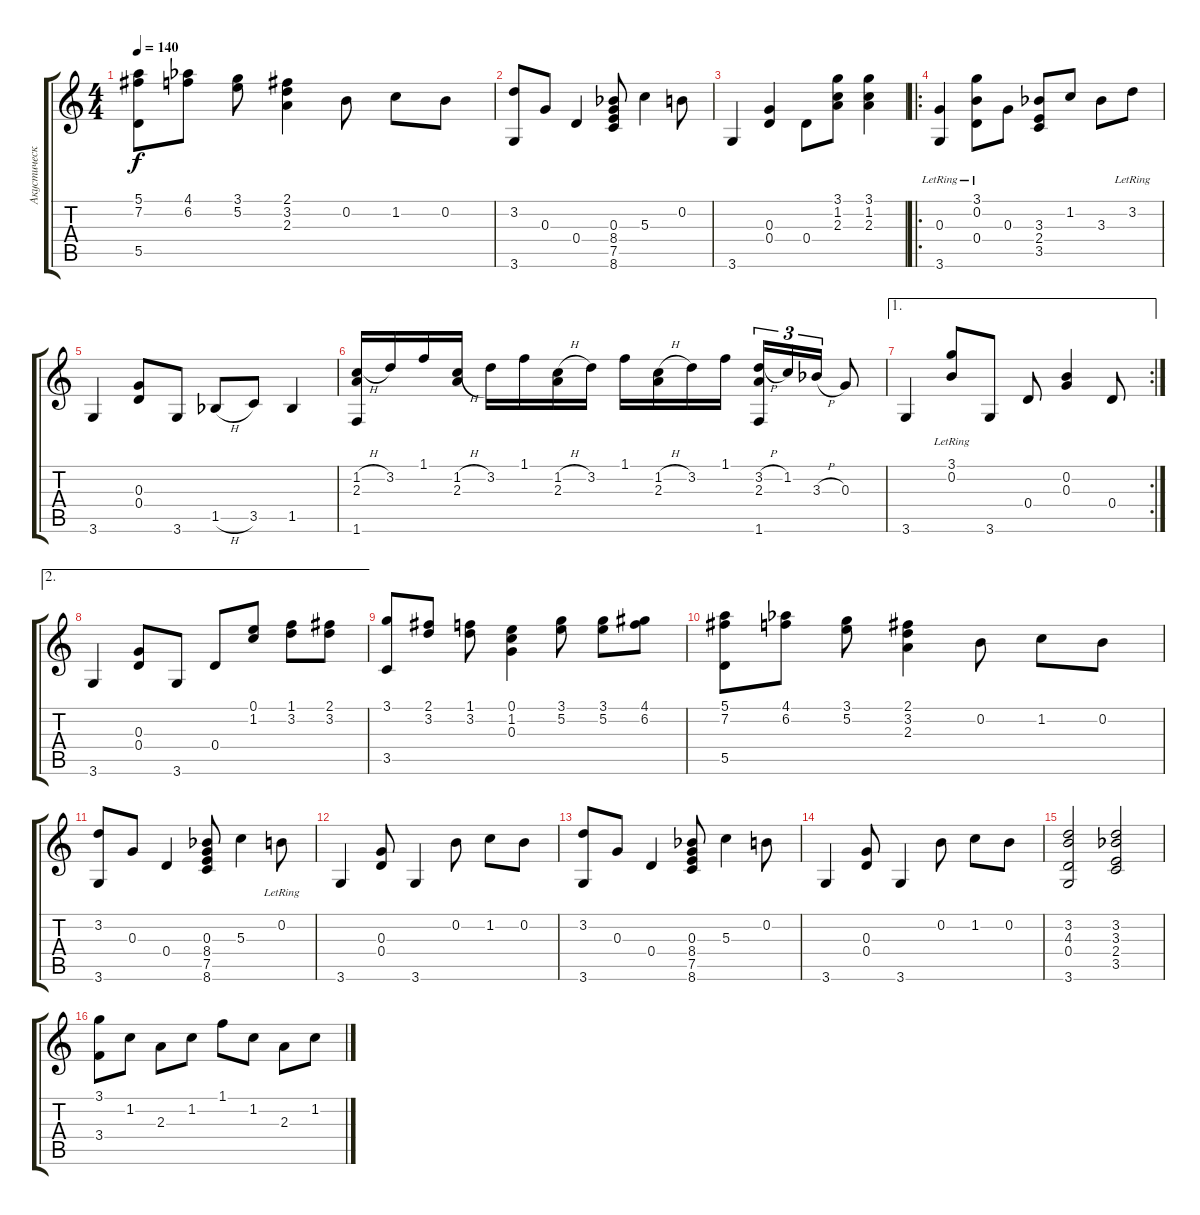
\track ("Акустическая Гитара (ст" "Акустическ") {instrument acousticguitarsteel}
\staff {score tabs}
\tuning (E4 B3 G3 D3 A2 E2) {hide}
\ts (4 4)
\tempo 140
\clef g2
\ks c
(5.1 7.2 5.5).8{dy f} (4.1{acc b} 6.2).8 (3.1 5.2).8 (2.1 3.2 2.3).4 0.2.8 1.2.8 0.2.8 |
(3.2 3.6).8 0.3.8 0.4.4 (0.3 8.4{acc b} 7.5 8.6).8 5.3.4 0.2.8 |
3.6.4 (0.3 0.4).4 0.4.8 (3.1 1.2 2.3).8 (3.1 1.2 2.3).4 |
\ro
(0.3 3.6{lr}).4 (3.1{lr} 0.2 0.4).8 0.3.8 (3.3{acc b} 2.4 3.5).8 1.2.8 3.3{acc b}.8 3.2{lr}.8 |
3.6.4 (0.3 0.4).8 3.6.8 1.5{h acc b}.8 3.5.8 1.5{acc b}.4 |
(1.2{h} 2.3 1.6).16 3.2.16 1.1.16 (1.2{h} 2.3).16 3.2.16 1.1.16 (1.2{h} 2.3).16 3.2.16 1.1.16 (1.2{h} 2.3).16 3.2.16 1.1.16 (3.2{h} 2.3 1.6).16{tu (3 2)} 1.2.16{tu (3 2)} 3.3{h acc b}.16{tu (3 2)} 0.3.8 |
\ae 1
\rc 2
3.6.4 (3.1{lr} 0.2).8 3.6.8 0.4.8 (0.2 0.3).4 0.4.8 |
\ae 2
3.6.4 (0.3 0.4).8 3.6.8 0.4.8 (0.1 1.2).8 (1.1 3.2).8 (2.1 3.2).8 |
(3.1 3.5).8 (2.1 3.2).8 (1.1 3.2).8 (0.1 1.2 0.3).4 (3.1 5.2).8 (3.1 5.2).8 (4.1 6.2).8 |
(5.1 7.2 5.5).8 (4.1{acc b} 6.2).8 (3.1 5.2).8 (2.1 3.2 2.3).4 0.2.8 1.2.8 0.2.8 |
(3.2 3.6).8 0.3.8 0.4.4 (0.3 8.4{acc b} 7.5 8.6).8 5.3.4 0.2{lr}.8 |
3.6.4 (0.3 0.4).8 3.6.4 0.2.8 1.2.8 0.2.8 |
(3.2 3.6).8 0.3.8 0.4.4 (0.3 8.4{acc b} 7.5 8.6).8 5.3.4 0.2.8 |
3.6.4 (0.3 0.4).8 3.6.4 0.2.8 1.2.8 0.2.8 |
(3.2 4.3 0.4 3.6).2 (3.2 3.3{acc b} 2.4 3.5).2 |
(3.1 3.4).8 1.2.8 2.3.8 1.2.8 1.1.8 1.2.8 2.3.8 1.2.8
